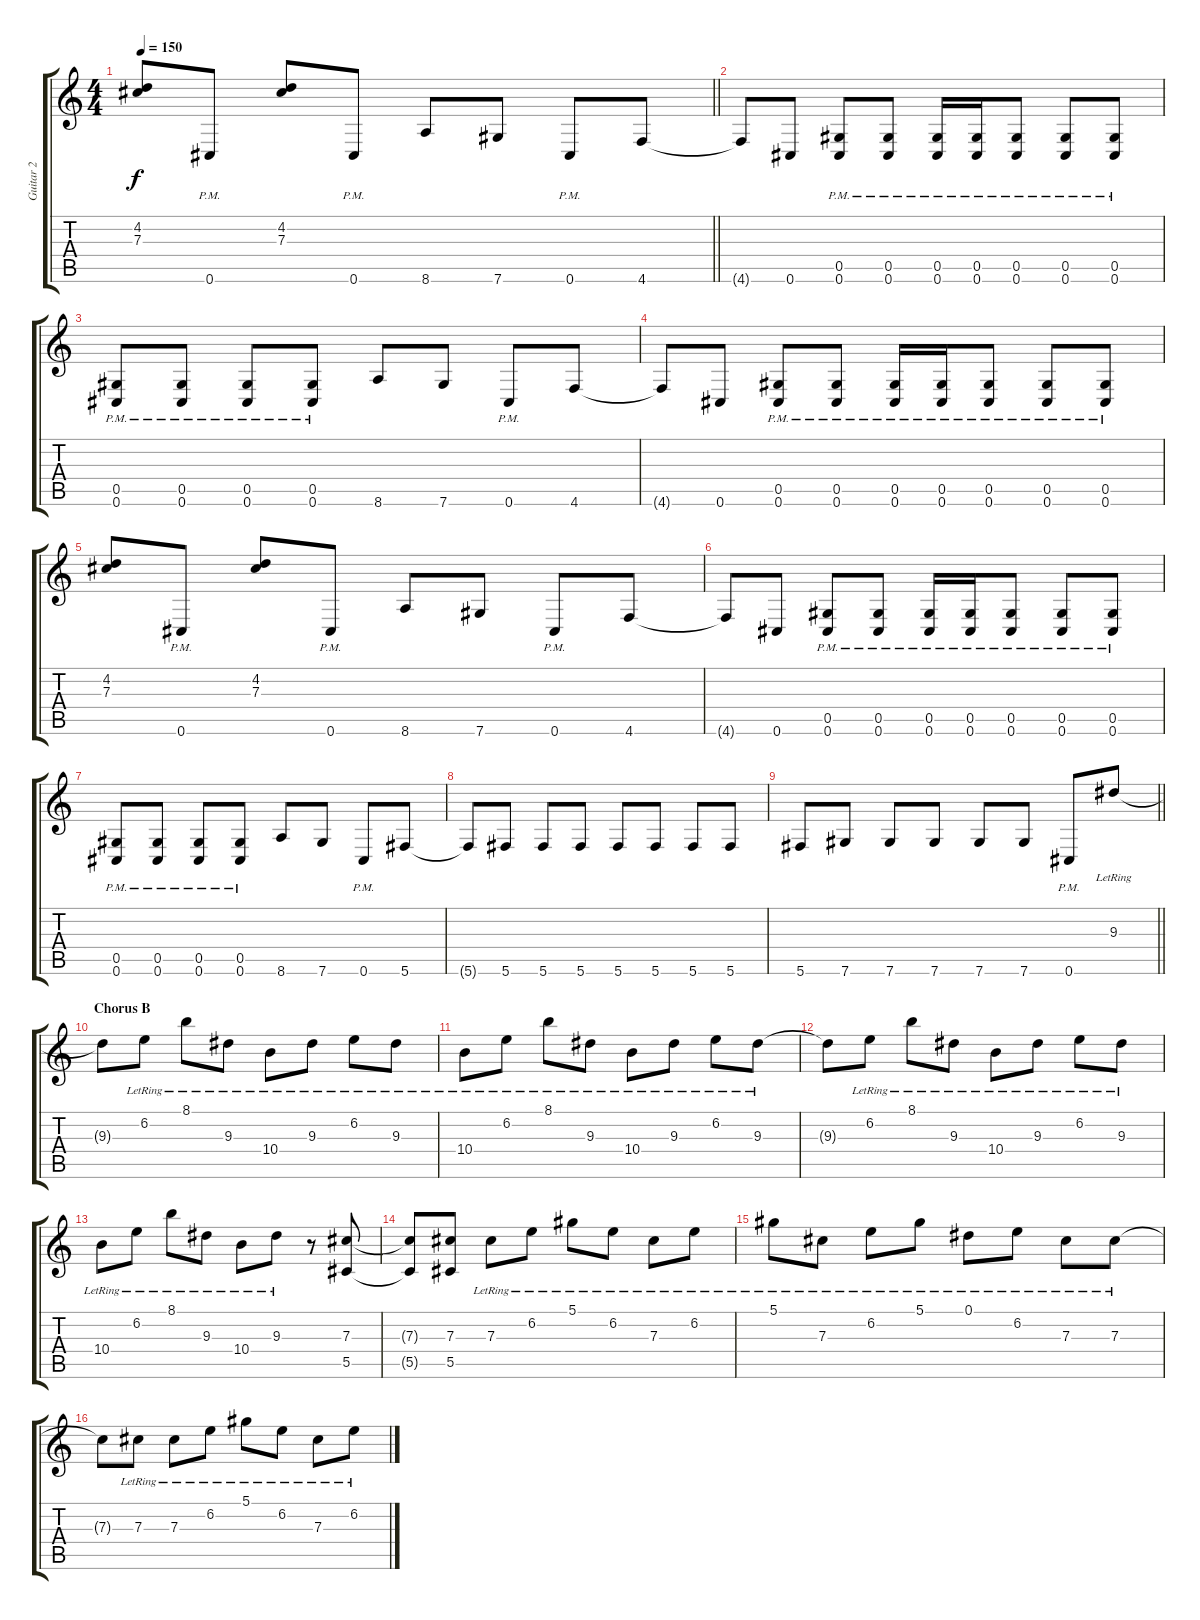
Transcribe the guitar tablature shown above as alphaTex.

\track ("Guitar 2" "Guitar 2") {instrument distortionguitar}
\staff {score tabs}
\tuning (Eb4 Bb3 Gb3 Db3 Ab2 Db2) {hide}
\ts (4 4)
\tempo 150
\clef g2
\barLineRight lightlight
\ks c
(4.2 7.3).8{dy f} 0.6{pm}.8 (4.2 7.3).8 0.6{pm}.8 8.6.8 7.6.8 0.6{pm}.8 4.6.8 |
\section ("" "")
4.6{t}.8 0.6.8 (0.5{pm} 0.6{pm}).8 (0.5{pm} 0.6{pm}).8 (0.5{pm} 0.6{pm}).16 (0.5{pm} 0.6{pm}).16 (0.5{pm} 0.6{pm}).8 (0.5{pm} 0.6{pm}).8 (0.5{pm} 0.6{pm}).8 |
(0.5{pm} 0.6{pm}).8 (0.5{pm} 0.6{pm}).8 (0.5{pm} 0.6{pm}).8 (0.5{pm} 0.6{pm}).8 8.6.8 7.6.8 0.6{pm}.8 4.6.8 |
4.6{t}.8 0.6.8 (0.5{pm} 0.6{pm}).8 (0.5{pm} 0.6{pm}).8 (0.5{pm} 0.6{pm}).16 (0.5{pm} 0.6{pm}).16 (0.5{pm} 0.6{pm}).8 (0.5{pm} 0.6{pm}).8 (0.5{pm} 0.6{pm}).8 |
(4.2 7.3).8 0.6{pm}.8 (4.2 7.3).8 0.6{pm}.8 8.6.8 7.6.8 0.6{pm}.8 4.6.8 |
4.6{t}.8 0.6.8 (0.5{pm} 0.6{pm}).8 (0.5{pm} 0.6{pm}).8 (0.5{pm} 0.6{pm}).16 (0.5{pm} 0.6{pm}).16 (0.5{pm} 0.6{pm}).8 (0.5{pm} 0.6{pm}).8 (0.5{pm} 0.6{pm}).8 |
(0.5{pm} 0.6{pm}).8 (0.5{pm} 0.6{pm}).8 (0.5{pm} 0.6{pm}).8 (0.5{pm} 0.6{pm}).8 8.6.8 7.6.8 0.6{pm}.8 5.6.8 |
5.6{t}.8 5.6.8 5.6.8 5.6.8 5.6.8 5.6.8 5.6.8 5.6.8 |
\barLineRight lightlight
5.6.8 7.6.8 7.6.8 7.6.8 7.6.8 7.6.8 0.6{pm}.8 9.3{lr}.8 |
\section ("" "Chorus B")
9.3{t}.8 6.2{lr}.8 8.1{lr}.8 9.3{lr}.8 10.4{lr}.8 9.3{lr}.8 6.2{lr}.8 9.3{lr}.8 |
10.4{lr}.8 6.2{lr}.8 8.1{lr}.8 9.3{lr}.8 10.4{lr}.8 9.3{lr}.8 6.2{lr}.8 9.3{lr}.8 |
9.3{t}.8 6.2{lr}.8 8.1{lr}.8 9.3{lr}.8 10.4{lr}.8 9.3{lr}.8 6.2{lr}.8 9.3{lr}.8 |
10.4{lr}.8 6.2{lr}.8 8.1{lr}.8 9.3{lr}.8 10.4{lr}.8 9.3{lr}.8 r.8 (7.3 5.5).8 |
(7.3{t} 5.5{t}).8 (7.3 5.5).8 7.3{lr}.8 6.2{lr}.8 5.1{lr}.8 6.2{lr}.8 7.3{lr}.8 6.2{lr}.8 |
5.1{lr}.8 7.3{lr}.8 6.2{lr}.8 5.1{lr}.8 0.1{lr}.8 6.2{lr}.8 7.3{lr}.8 7.3{lr}.8 |
7.3{t}.8 7.3{lr}.8 7.3{lr}.8 6.2{lr}.8 5.1{lr}.8 6.2{lr}.8 7.3{lr}.8 6.2{lr}.8
